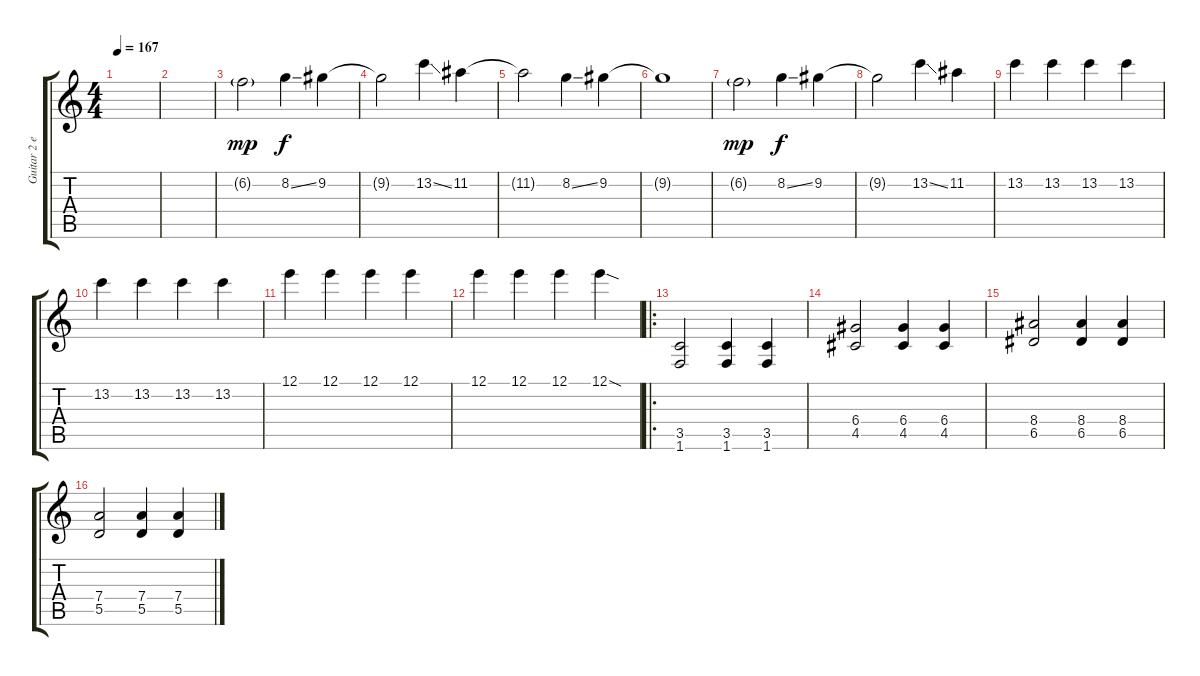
\track ("Guitar 2 et éléctric violin" "Guitar 2 e") {instrument distortionguitar}
\staff {score tabs}
\tuning (E4 B3 G3 D3 A2 E2) {hide}
\ts (4 4)
\tempo 167
\clef g2
\ks c
|
|
6.2{g}.2{dy mp volume 10} 8.2{ss}.4{dy f} 9.2.4 |
9.2{t}.2 13.2{ss}.4 11.2.4 |
11.2{t}.2 8.2{ss}.4 9.2.4 |
9.2{t}.1 |
6.2{g}.2{dy mp} 8.2{ss}.4{dy f} 9.2.4 |
9.2{t}.2 13.2{ss}.4 11.2.4 |
13.2.4 13.2.4 13.2.4 13.2.4 |
13.2.4 13.2.4 13.2.4 13.2.4 |
12.1.4 12.1.4 12.1.4 12.1.4 |
12.1.4 12.1.4 12.1.4 12.1{sod}.4 |
\ro
(3.5 1.6).2{volume 13 instrument overdrivenguitar} (3.5 1.6).4 (3.5 1.6).4 |
(6.4 4.5).2 (6.4 4.5).4 (6.4 4.5).4 |
(8.4 6.5).2 (8.4 6.5).4 (8.4 6.5).4 |
(7.4 5.5).2 (7.4 5.5).4 (7.4 5.5).4
